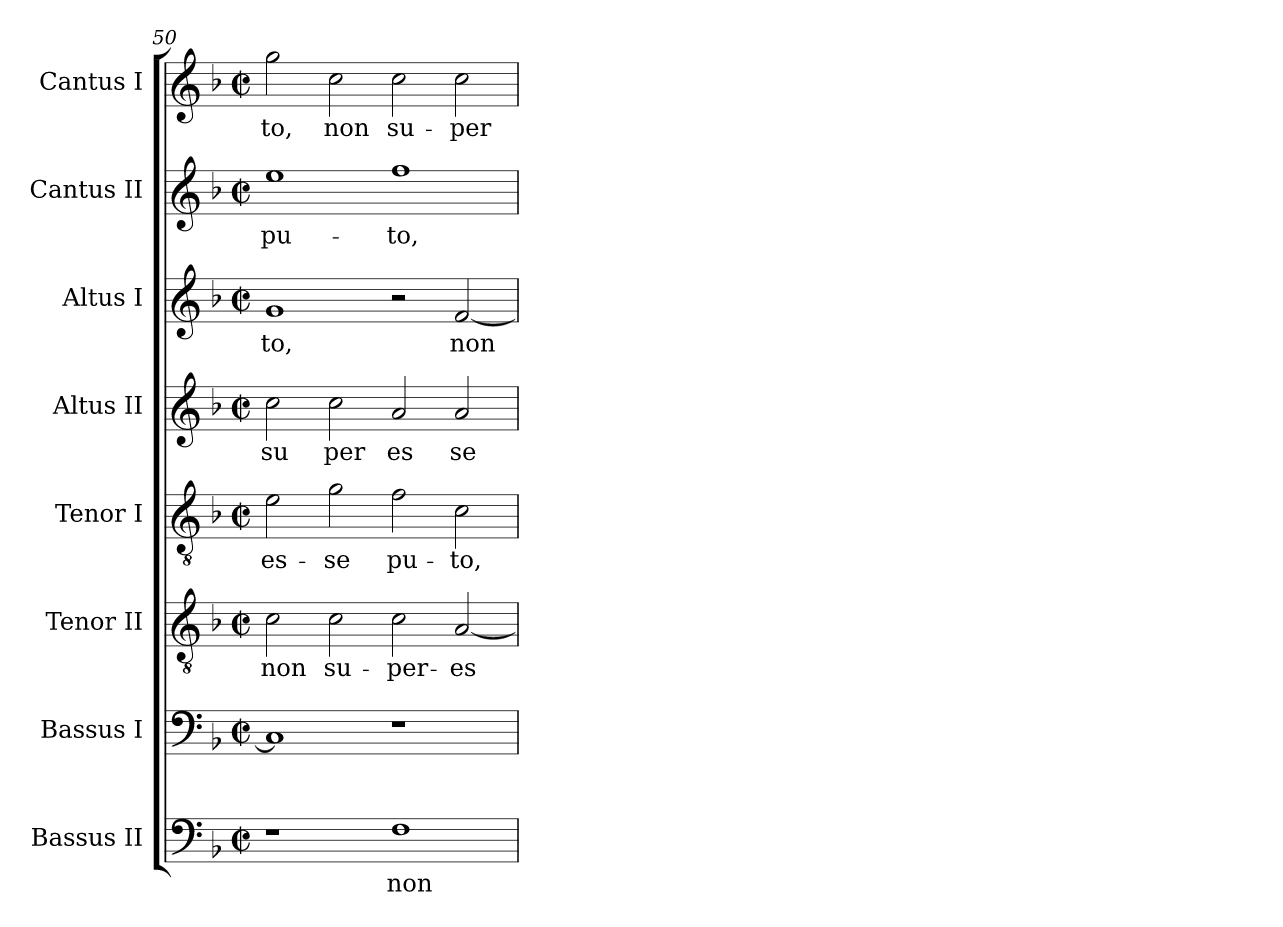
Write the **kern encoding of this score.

**kern	**text	**kern	**kern	**text	**kern	**text	**kern	**text	**kern	**text	**kern	**text	**kern	**text
*part8	*part8	*part7	*part6	*part6	*part5	*part5	*part4	*part4	*part3	*part3	*part2	*part2	*part1	*part1
*staff8	*staff8	*staff7	*staff6	*staff6	*staff5	*staff5	*staff4	*staff4	*staff3	*staff3	*staff2	*staff2	*staff1	*staff1
*I"Bassus II	*	*I"Bassus I	*I"Tenor II	*	*I"Tenor I	*	*I"Altus II	*	*I"Altus I	*	*I"Cantus II	*	*I"Cantus I	*
*I'B II	*	*I'B I	*I'T II	*	*I'T I	*	*I'A II	*	*I'A I	*	*	*	*	*
*clefF4	*	*clefF4	*clefGv2	*	*clefGv2	*	*clefG2	*	*clefG2	*	*clefG2	*	*clefG2	*
*k[b-]	*	*k[b-]	*k[b-]	*	*k[b-]	*	*k[b-]	*	*k[b-]	*	*k[b-]	*	*k[b-]	*
*F:	*	*F:	*F:	*	*F:	*	*F:	*	*F:	*	*F:	*	*F:	*
*M2/2	*	*M2/2	*M2/2	*	*M2/2	*	*M2/2	*	*M2/2	*	*M2/2	*	*M2/2	*
*met(c|)	*	*met(c|)	*met(c|)	*	*met(c|)	*	*met(c|)	*	*met(c|)	*	*met(c|)	*	*met(c|)	*
=50	=50	=50	=50	=50	=50	=50	=50	=50	=50	=50	=50	=50	=50	=50
!	!	!	!	!LO:LY:b:cj	!	!LO:LY:b:cj	!	!LO:LY:b:cj	!	!LO:LY:b:cj	!	!LO:LY:b:cj	!	!LO:LY:b:cj
1r	.	1C]	2c\	non	2e\	-es-	2cc\	su	1g	-to,	1ee	pu-	2gg\	-to,
!	!	!	!	!LO:LY:b:cj	!	!LO:LY:b:cj	!	!LO:LY:b:cj	!	!	!	!	!	!LO:LY:b:cj
.	.	.	2c\	su-	2g\	-se	2cc\	per	.	.	.	.	2cc\	non
!	!LO:LY:b:cj	!	!	!LO:LY:b:cj	!	!LO:LY:b:cj	!	!LO:LY:b:cj	!	!	!	!LO:LY:b:cj	!	!LO:LY:b:cj
1F	non	1r	2c\	-per-	2f\	pu-	2a/	es	2r	.	1ff	-to,	2cc\	su-
!	!	!	!	!LO:LY:b:cj	!	!LO:LY:b:cj	!	!LO:LY:b:cj	!	!LO:LY:b	!	!	!	!LO:LY:b:cj
.	.	.	[>2A/	-es-	2c\	-to,	2a/	se	[>2f/	non	.	.	2cc\	-per-
=	=	=	=	=	=	=	=	=	=	=	=	=	=	=
*-	*-	*-	*-	*-	*-	*-	*-	*-	*-	*-	*-	*-	*-	*-
